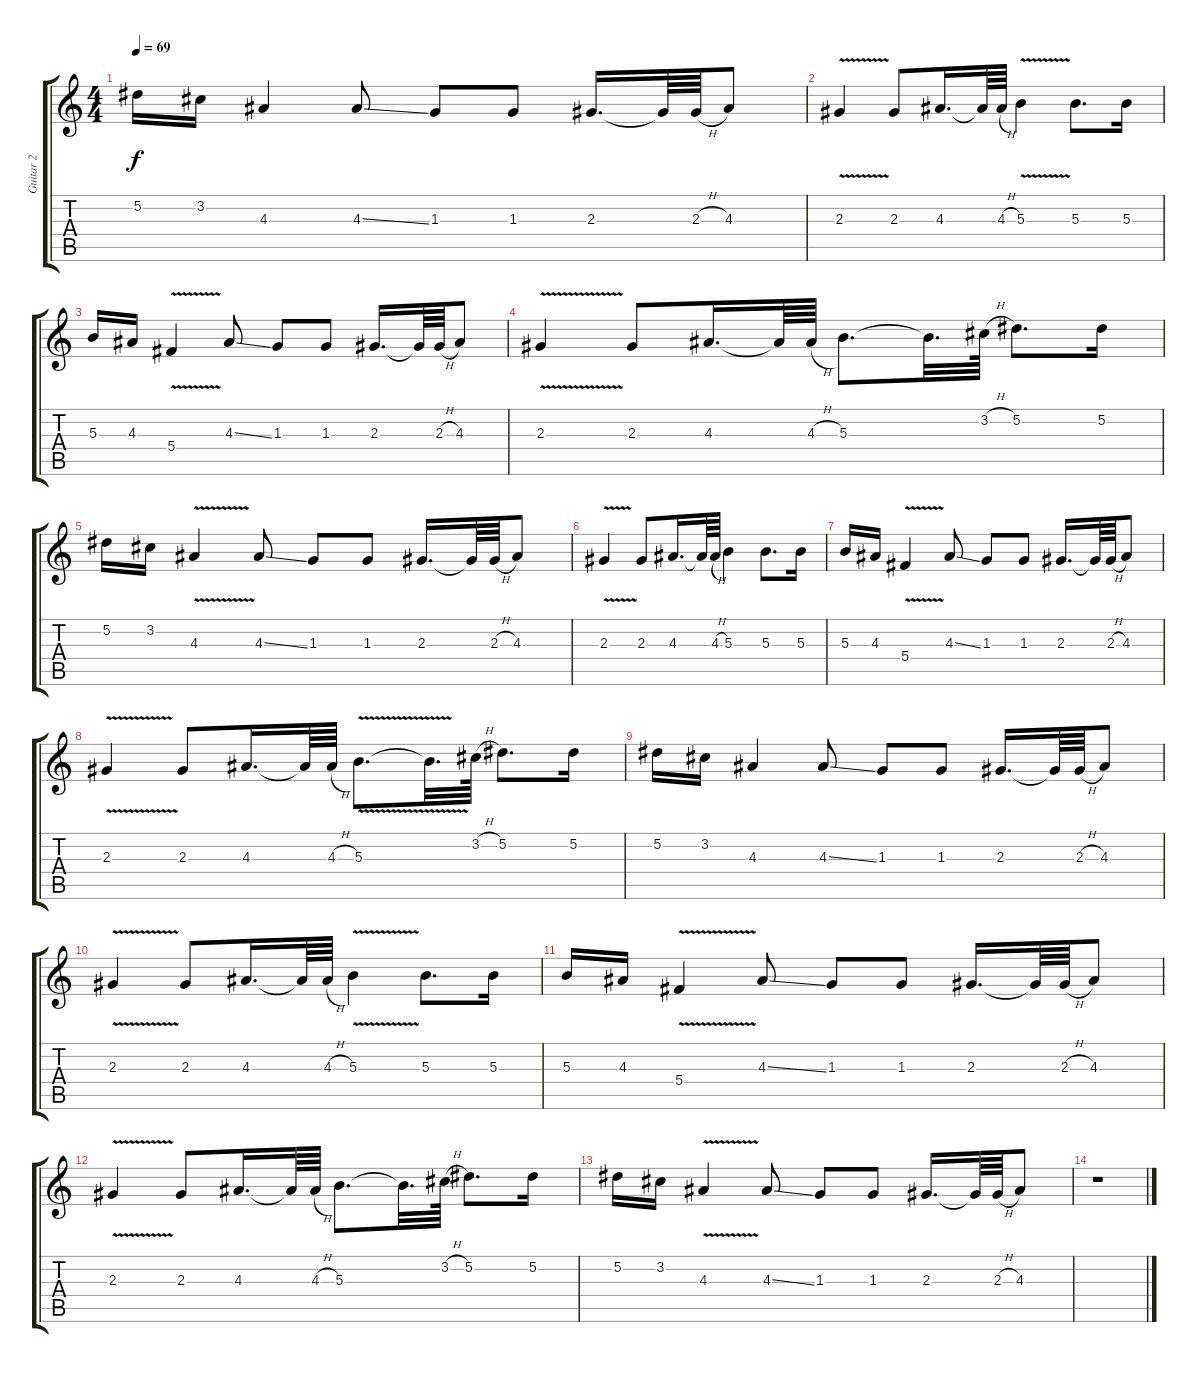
\track ("Guitar 2" "Guitar 2") {mute instrument electricguitarclean}
\staff {score tabs}
\tuning (Eb4 Bb3 Gb3 Db3 Ab2 Eb2) {hide}
\ts (4 4)
\tempo 69
\clef g2
\ks c
5.2.16{dy f} 3.2.16 4.3.4 4.3{ss}.8 1.3.8 1.3.8 2.3.16{d} 2.3{t}.64 2.3{h}.64 4.3.8 |
2.3{v}.4 2.3.8 4.3.16{d} 4.3{t}.64 4.3{h}.64 5.3{v}.4 5.3.8{d} 5.3.16 |
5.3.16 4.3.16 5.4{v}.4 4.3{ss}.8 1.3.8 1.3.8 2.3.16{d} 2.3{t}.64 2.3{h}.64 4.3.8 |
2.3{v}.4 2.3.8 4.3.16{d} 4.3{t}.64 4.3{h}.64 5.3.8{d} 5.3{t}.32{d} 3.2{h}.64 5.2.8{d} 5.2.16 |
5.2.16 3.2.16 4.3{v}.4 4.3{ss}.8 1.3.8 1.3.8 2.3.16{d} 2.3{t}.64 2.3{h}.64 4.3.8 |
2.3{v}.4 2.3.8 4.3.16{d} 4.3{t}.64 4.3{h}.64 5.3.4 5.3.8{d} 5.3.16 |
5.3.16 4.3.16 5.4{v}.4 4.3{ss}.8 1.3.8 1.3.8 2.3.16{d} 2.3{t}.64 2.3{h}.64 4.3.8 |
2.3{v}.4 2.3.8 4.3.16{d} 4.3{t}.64 4.3{h}.64 5.3{v}.8{d} 5.3{t}.32{d} 3.2{h}.64 5.2.8{d} 5.2.16 |
5.2.16 3.2.16 4.3.4 4.3{ss}.8 1.3.8 1.3.8 2.3.16{d} 2.3{t}.64 2.3{h}.64 4.3.8 |
2.3{v}.4 2.3.8 4.3.16{d} 4.3{t}.64 4.3{h}.64 5.3{v}.4 5.3.8{d} 5.3.16 |
5.3.16 4.3.16 5.4{v}.4 4.3{ss}.8 1.3.8 1.3.8 2.3.16{d} 2.3{t}.64 2.3{h}.64 4.3.8 |
2.3{v}.4 2.3.8 4.3.16{d} 4.3{t}.64 4.3{h}.64 5.3.8{d} 5.3{t}.32{d} 3.2{h}.64 5.2.8{d} 5.2.16 |
5.2.16 3.2.16 4.3{v}.4 4.3{ss}.8 1.3.8 1.3.8 2.3.16{d} 2.3{t}.64 2.3{h}.64 4.3.8 |
r.1
